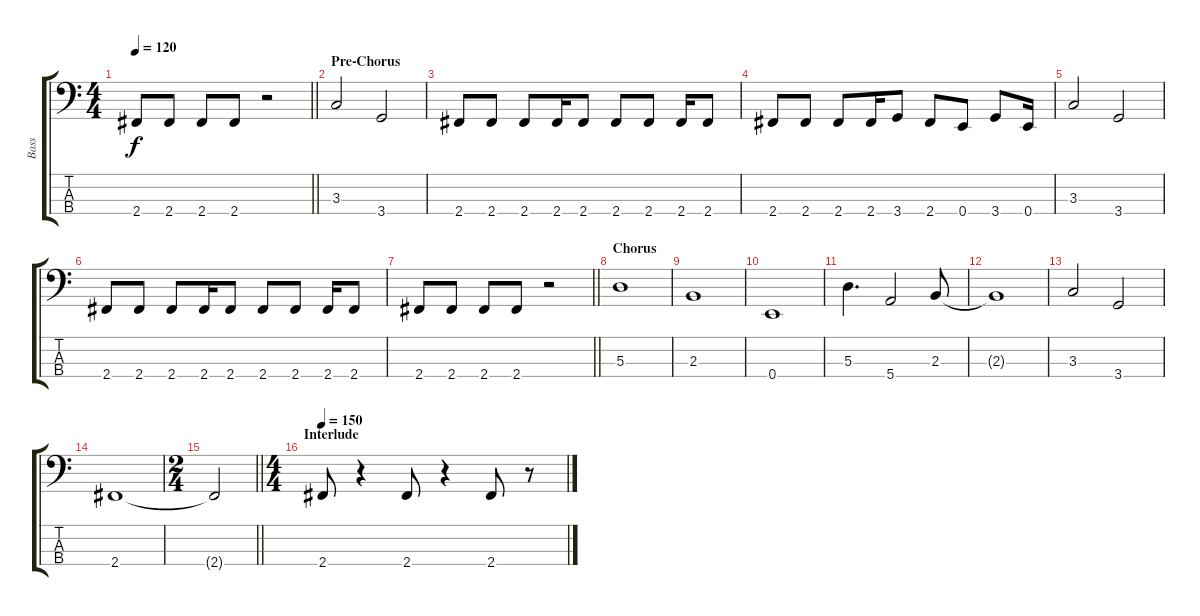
\track ("Bass" "Bass") {instrument electricbassfinger}
\staff {score tabs}
\tuning (G2 D2 A1 E1) {hide}
\ts (4 4)
\tempo 120
\clef f4
\barLineRight lightlight
\ks c
2.4.8{dy f} 2.4.8 2.4.8 2.4.8 r.2 |
\section ("" "Pre-Chorus")
3.3.2 3.4.2 |
2.4.8 2.4.8 2.4.8 2.4.16 2.4.8 2.4.8 2.4.8 2.4.16 2.4.8 |
2.4.8 2.4.8 2.4.8 2.4.16 3.4.8 2.4.8 0.4.8 3.4.8 0.4.16 |
3.3.2 3.4.2 |
2.4.8 2.4.8 2.4.8 2.4.16 2.4.8 2.4.8 2.4.8 2.4.16 2.4.8 |
\barLineRight lightlight
2.4.8 2.4.8 2.4.8 2.4.8 r.2 |
\section ("" "Chorus")
5.3.1 |
2.3.1 |
0.4.1 |
5.3.4{d} 5.4.2 2.3.8 |
2.3{t}.1 |
3.3.2 3.4.2 |
2.4.1 |
\ts (2 4)
\barLineRight lightlight
2.4{t}.2 |
\ts (4 4)
\section ("" "Interlude")
\tempo 150
2.4.8 r.4 2.4.8 r.4 2.4.8 r.8
